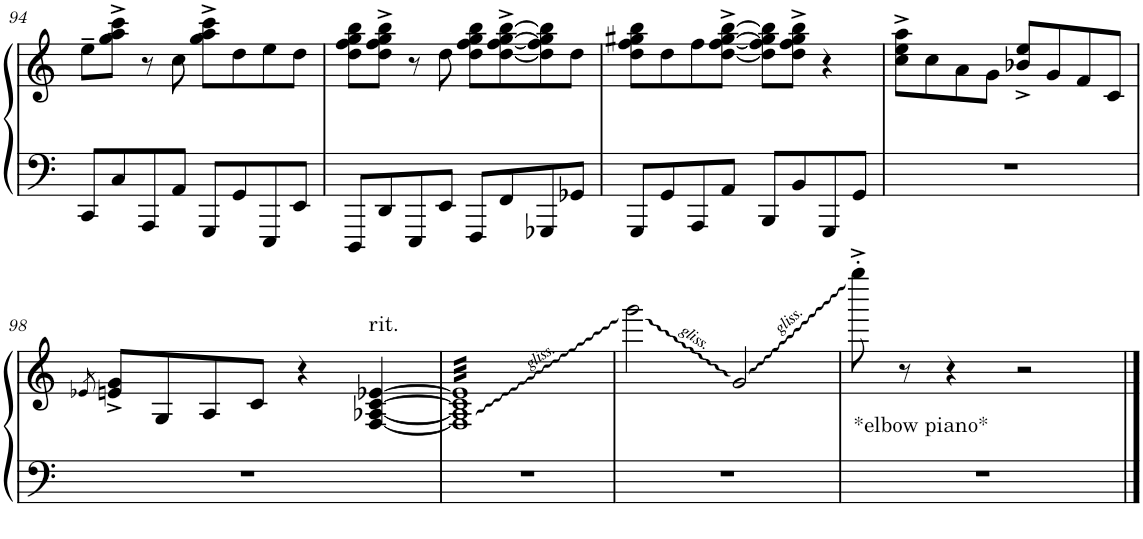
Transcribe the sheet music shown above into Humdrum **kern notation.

**kern	**kern
*part1	*part1
*staff2	*staff1
*I"Piano	*
*I'Pno.	*
!!LO:PB:g=z
*clefF4	*clefG2
*k[]	*k[]
*M4/4	*M4/4
=94	=94
8CC/L	8ee~\L
8C/	8gg\^ 8aa\^ 8ccc\^J
8AAA/	8r
8AA/J	8cc\
8GGG/L	8gg\^ 8aa\^ 8ccc\^L
8GG/	8dd\
8EEE/	8ee\
8EE/J	8dd\J
=95	=95
8DDD/L	8dd\ 8ff\ 8gg\ 8bb\L
8DD/	8dd\^ 8ff\^ 8gg\^ 8bb\^J
8EEE/	8r
8EE/J	8dd\
8FFF/L	8dd\ 8ff\ 8gg\ 8bb\L
8FF/	[8dd\^ [8ff\^ [8gg\^ [8bb\^
8GGG-X/	8dd\] 8ff\] 8gg\] 8bb\]
8GG-X/J	8dd\J
=96	=96
8GGG/L	8dd\ 8ff\ 8gg#X\ 8bb\L
8GG/	8dd\
8AAA/	8ff\
8AA/J	[8dd\^ [8ff\^ [8gg#\^ [8bb\^J
8BBB/L	8dd\] 8ff\] 8gg#\] 8bb\]L
8BB/	8dd\^ 8ff\^ 8gg#\^ 8bb\^J
8GGG/	4r
8GG/J	.
=97	=97
1r	8cc\^ 8ee\^ 8aa\^L
.	8cc\
.	8a\
.	8g\J
.	8b-X/^ 8ee/^L
.	8g/
.	8f/
.	8c/J
!!LO:LB:g=z
=98	=98
.	8qe-X/
1r	8en/^ 8g/^L
.	8G/
.	8A/
.	8c/J
.	4r
!	!LO:TX:a:t=rit.
.	[4F/ [4A-X/ [4c/ [4e-X/
=99	=99
*	*tremolo
1r	32F] 32A-] 32c] 32e-]LLL
.	32F 32A- 32c 32e-
.	32F 32A- 32c 32e-
.	32F 32A- 32c 32e-
.	32F 32A- 32c 32e-
.	32F 32A- 32c 32e-
.	32F 32A- 32c 32e-
.	32F 32A- 32c 32e-
.	32F 32A- 32c 32e-
.	32F 32A- 32c 32e-
.	32F 32A- 32c 32e-
.	32F 32A- 32c 32e-
.	32F 32A- 32c 32e-
.	32F 32A- 32c 32e-
.	32F 32A- 32c 32e-
.	32F 32A- 32c 32e-
.	32F 32A- 32c 32e-
.	32F 32A- 32c 32e-
.	32F 32A- 32c 32e-
.	32F 32A- 32c 32e-
.	32F 32A- 32c 32e-
.	32F 32A- 32c 32e-
.	32F 32A- 32c 32e-
.	32F 32A- 32c 32e-
.	32F 32A- 32c 32e-
.	32F 32A- 32c 32e-
.	32F 32A- 32c 32e-
.	32F 32A- 32c 32e-
.	32F 32A- 32c 32e-
.	32F 32A- 32c 32e-
.	32F 32A- 32c 32e-
.	32F 32A- 32c 32e-JJJ
*	*Xtremolo
=100	=100
1r	2ggg\
.	2g/
=101	=101
!	!LO:TX:b:t=*elbow piano*
1r	8gggg'^\
.	8r
.	4r
.	2r
==	==
*-	*-
